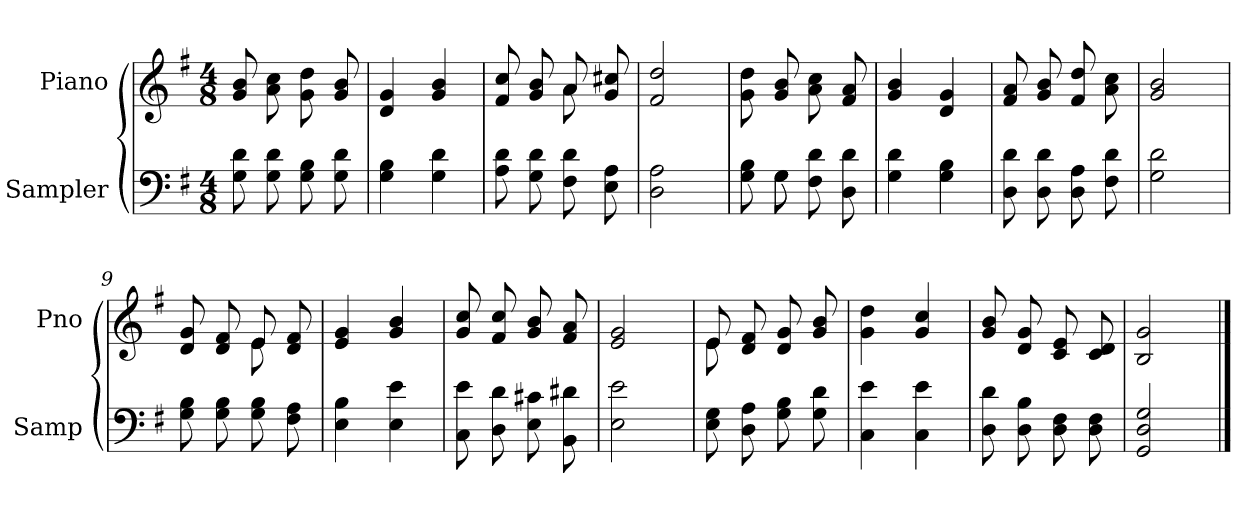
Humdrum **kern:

**kern	**kern
*part2	*part1
*staff2	*staff1
*I"Sampler	*I"Piano
*I'Samp	*I'Pno
*clefF4	*clefG2
*k[f#]	*k[f#]
*G:	*G:
*M4/8	*M4/8
=1	=1
8G 8d	8g 8b
8G 8d	8a 8cc
8G 8B	8g 8dd
8G 8d	8g 8b
=2	=2
4G 4B	4d 4g
4G 4d	4g 4b
=3	=3
*	*^
8A 8d	8f# 8cc	4ryy
8G 8d	8g 8b	.
8F# 8d	8a/	8a
8E 8A	8g 8cc#X	8ryy
*	*v	*v
=4	=4
2D 2A	2f# 2dd
=5	=5
*^	*
8G 8B	8ryy	8g 8dd
8G\	8G	8g 8b
8F# 8d	4ryy	8a 8cc
8D 8d	.	8f# 8a
*v	*v	*
=6	=6
4G 4d	4g 4b
4G 4B	4d 4g
=7	=7
8D 8d	8f# 8a
8D 8d	8g 8b
8D 8A	8f# 8dd
8F# 8d	8a 8cc
=8	=8
2G 2d	2g 2b
=9	=9
*	*^
8G 8B	8d 8g	4ryy
8G 8B	8d 8f#	.
8G 8B	8e/	8e
8F# 8A	8d 8f#	8ryy
*	*v	*v
=10	=10
4E 4B	4e 4g
4E 4e	4g 4b
=11	=11
8C 8e	8g 8cc
8D 8d	8f# 8cc
8E 8c#X	8g 8b
8BB 8d#X	8f# 8a
=12	=12
2E 2e	2e 2g
=13	=13
*	*^
8E 8G	8e/	8e
8D 8A	8d 8f#	4.ryy
8G 8B	8d 8g	.
8G 8d	8g 8b	.
*	*v	*v
=14	=14
4C 4e	4g 4dd
4C 4e	4g 4cc
=15	=15
8D 8d	8g 8b
8D 8B	8d 8g
8D 8F#	8c 8e
8D 8F#	8c 8d
=16	=16
2GG 2D 2G	2B 2g
==	==
*-	*-
